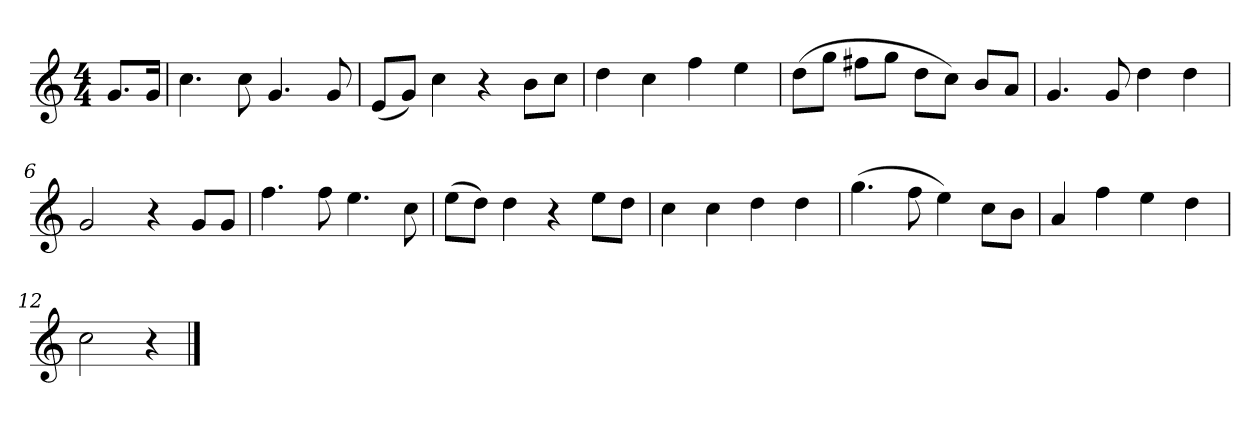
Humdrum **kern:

**kern
*part1
*staff1
*k[]
*M4/4
*MM120
=
8.gL
16gJk
=1
4.cc
8cc
4.g
8g
=2
(8eL
8gJ)
4cc
4r
8bL
8ccJ
=3
4dd
4cc
4ff
4ee
=4
(8ddL
8ggJ
8ff#XL
8ggJ
8ddL
8ccJ)
8bL
8aJ
=5
4.g
8g
4dd
4dd
=6
2g
4r
8gL
8gJ
=7
4.ff
8ff
4.ee
8cc
=8
(8eeL
8ddJ)
4dd
4r
8eeL
8ddJ
=9
4cc
4cc
4dd
4dd
=10
(4.gg
8ff
4ee)
8ccL
8bJ
=11
4a
4ff
4ee
4dd
=12
2cc
4r
==
*-
